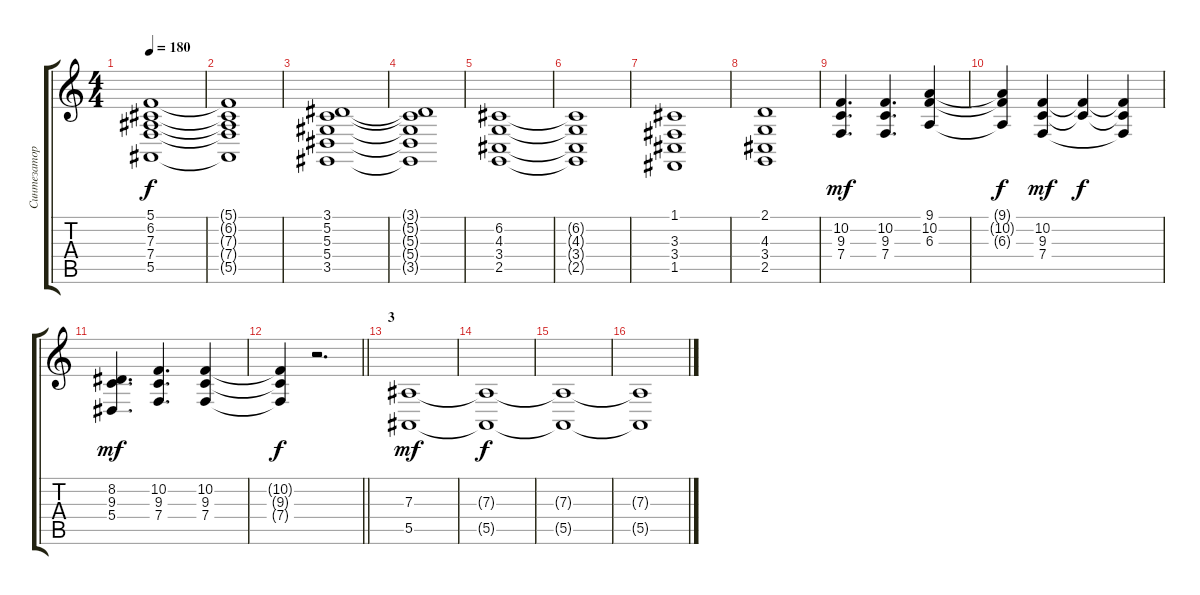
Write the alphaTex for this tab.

\track ("Синтезатор 1" "Синтезатор") {instrument stringensemble2}
\staff {score tabs}
\tuning (C4 G3 Eb3 Bb2 F2 C2) {hide}
\ts (4 4)
\tempo 180
\clef g2
\ks c
(5.1 6.2 7.3 7.4 5.5).1{dy f volume 8 instrument stringensemble1} |
(5.1{t} 6.2{t} 7.3{t} 7.4{t} 5.5{t}).1 |
(3.1 5.2 5.3 5.4 3.5).1 |
(3.1{t} 5.2{t} 5.3{t} 5.4{t} 3.5{t}).1 |
(6.2 4.3 3.4 2.5).1 |
(6.2{t} 4.3{t} 3.4{t} 2.5{t}).1 |
(1.1 3.3 3.4 1.5).1 |
(2.1 4.3 3.4 2.5).1 |
(10.2 9.3 7.4).4{d dy mf} (10.2 9.3 7.4).4{d} (9.1 10.2 6.3).4 |
(9.1{t} 10.2{t} 6.3{t}).4{dy f} (10.2 9.3 7.4).4{dy mf} (10.2{t} 9.3{t}).4{dy f} (10.2{t} 9.3{t} 7.4{t}).4 |
(8.2 9.3 5.4).4{d dy mf} (10.2 9.3 7.4).4{d} (10.2 9.3 7.4).4 |
\barLineRight lightlight
(10.2{t} 9.3{t} 7.4{t}).4{dy f} r.2{d} |
\section ("" "3")
(7.3 5.5).1{dy mf} |
(7.3{t} 5.5{t}).1{dy f} |
(7.3{t} 5.5{t}).1 |
(7.3{t} 5.5{t}).1
